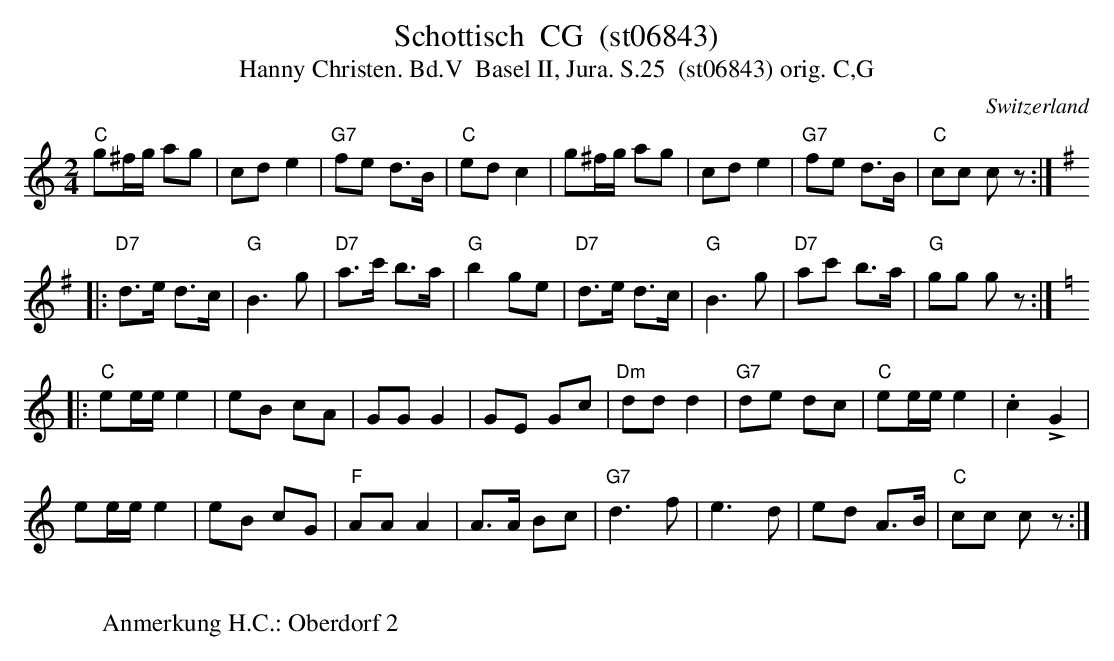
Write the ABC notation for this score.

X:1
T:Schottisch  CG  (st06843)
T:Hanny Christen. Bd.V  Basel II, Jura. S.25  (st06843) orig. C,G
M:2/4
L:1/8
O:Switzerland
K:C major
"C"g^f/g/ ag | cde2 | "G7"fe d>B | "C"edc2 | g^f/g/ ag | cd e2 | "G7"fe d>B | "C"cc cz :| [K:G]
|: "D7"d>e d>c | "G"B3g | "D7"a>c' b>a | "G"b2 ge | "D7"d>e d>c | "G"B3g | "D7"ac' b>a | "G"gg gz :| [K:C]
|: "C"ee/e/ e2 | eB cA | GGG2 | GE Gc | "Dm"ddd2 | "G7"de dc | "C"ee/e/e2 | .c2!>!G2 |
ee/e/e2 | eB cG | "F"AAA2 | A>A Bc | "G7"d3f | e3d  | ed A>B | "C"cc cz :|
W:
W:Anmerkung H.C.: Oberdorf 2
